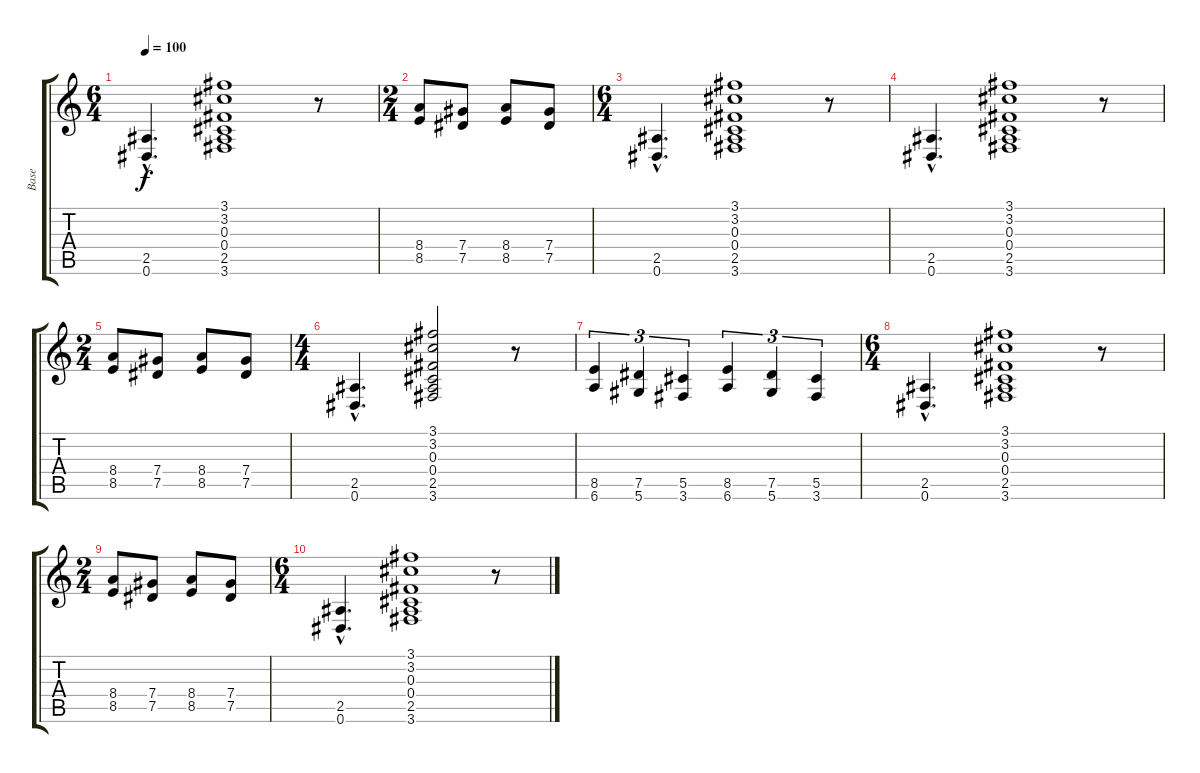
\track ("Base" "Base") {instrument distortionguitar}
\staff {score tabs}
\tuning (Eb4 Bb3 Gb3 Db3 Ab2 Eb2) {hide}
\ts (6 4)
\tempo 100
\clef g2
\ks c
(2.5{hac} 0.6{hac}).4{d dy f} (3.1 3.2 0.3 0.4 2.5 3.6).1 r.8 |
\ts (2 4)
(8.4 8.5).8 (7.4 7.5).8 (8.4 8.5).8 (7.4 7.5).8 |
\ts (6 4)
(2.5{hac} 0.6{hac}).4{d} (3.1 3.2 0.3 0.4 2.5 3.6).1 r.8 |
(2.5{hac} 0.6{hac}).4{d} (3.1 3.2 0.3 0.4 2.5 3.6).1 r.8 |
\ts (2 4)
(8.4 8.5).8 (7.4 7.5).8 (8.4 8.5).8 (7.4 7.5).8 |
\ts (4 4)
(2.5{hac} 0.6{hac}).4{d} (3.1 3.2 0.3 0.4 2.5 3.6).2 r.8 |
(8.5 6.6).4{tu (3 2)} (7.5 5.6).4{tu (3 2)} (5.5 3.6).4{tu (3 2)} (8.5 6.6).4{tu (3 2)} (7.5 5.6).4{tu (3 2)} (5.5 3.6).4{tu (3 2)} |
\ts (6 4)
(2.5{hac} 0.6{hac}).4{d} (3.1 3.2 0.3 0.4 2.5 3.6).1 r.8 |
\ts (2 4)
(8.4 8.5).8 (7.4 7.5).8 (8.4 8.5).8 (7.4 7.5).8 |
\ts (6 4)
(2.5{hac} 0.6{hac}).4{d} (3.1 3.2 0.3 0.4 2.5 3.6).1 r.8
